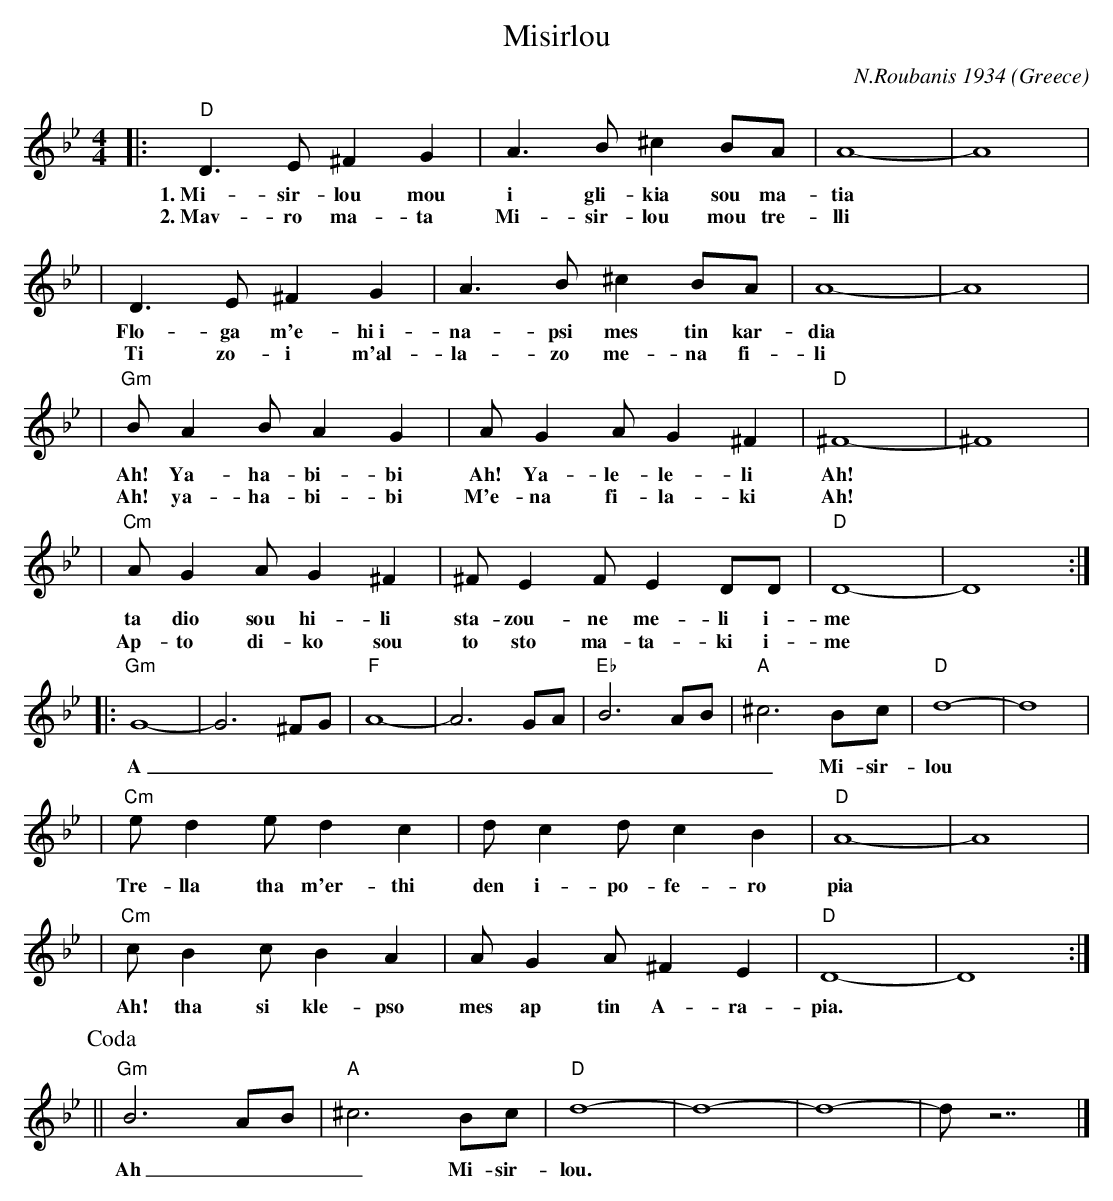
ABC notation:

X:1
T: Misirlou
C: N.Roubanis 1934
O: Greece
M: 4/4
L: 1/8
K: Gm
|: "D"D3 E ^F2 G2 | A3B ^c2BA | A8- | A8 |
w: 1.~Mi-sir-lou mou i gli-kia sou ma-tia
w: 2.~Mav-ro ma-ta Mi-sir-lou mou tre-lli
| D3E ^F2G2 | A3B ^c2BA | A8- | A8 |
w: Flo-ga m'e-hi~i-na-psi mes tin kar-dia
w: Ti zo-i m'al-la-zo me-na fi-li
| "Gm"BA2B A2G2 | AG2A G2^F2 | "D"^F8- | ^F8 |
w: Ah! Ya-ha-bi-bi Ah! Ya-le-le-li Ah!
w: Ah! ya-ha-bi-bi M'e-na fi-la-ki Ah!
| "Cm"AG2A G2^F2 | ^FE2F E2DD | "D"D8- | D8 :|
w: ta dio sou hi-li sta-zou-ne me-li i-me
w: Ap-to di-ko sou to sto ma-ta-ki i-me
|: "Gm"G8- | G6 ^FG | "F"A8- | A6 GA | "Eb"B6 AB | "A"^c6 Bc | "D"d8- | d8 |
w: A___________ Mi-sir-lou
| "Cm"e d2 e d2 c2 | d c2 d c2 B2 | "D"A8- | A8 |
w: Tre-lla tha m'er-thi den i-po-fe-ro pia
| "Cm"c B2 c B2 A2 | A G2 A ^F2 E2 | "D"D8- | D8 :|
w: Ah! tha si kle-pso mes ap tin A-ra-pia.
P: Coda
|| "Gm"B6 AB | "A"^c6 Bc | "D"d8- | d8- | d8- | d z7 |]
w: Ah___ Mi-sir-lou.
